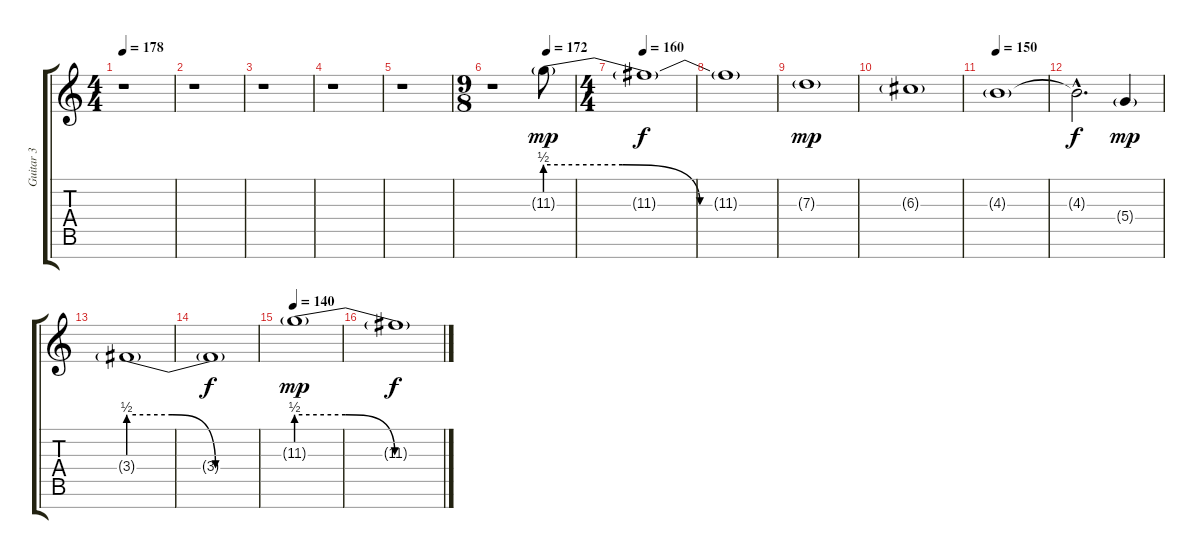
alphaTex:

\track ("Guitar 3" "Guitar 3") {instrument distortionguitar}
\staff {score tabs}
\tuning (E4 B3 G3 D3 A2 E2 B1) {hide}
\ts (4 4)
\tempo 178
\clef g2
\ks c
r.1{dy f} |
r.1 |
r.1 |
r.1 |
r.1 |
\ts (9 8)
\tempo (172 0.6666666666666666)
r.1 11.3{be (custom 0 2 20 2 40 0 60 0) g}.8{dy mp} |
\ts (4 4)
\section ("" "")
\tempo 160
11.3{t}.1{dy f} |
11.3{t}.1 |
7.3{g}.1{dy mp} |
6.3{g}.1 |
\tempo 150
4.3{g}.1 |
4.3{hac t}.2{d dy f} 5.4{g}.4{dy mp} |
3.4{be (custom 0 2 20 2 40 0 60 0) g}.1 |
3.4{t}.1{dy f} |
\tempo 140
11.3{be (custom 0 2 20 2 40 0 60 0) g}.1{dy mp} |
11.3{t}.1{dy f}
